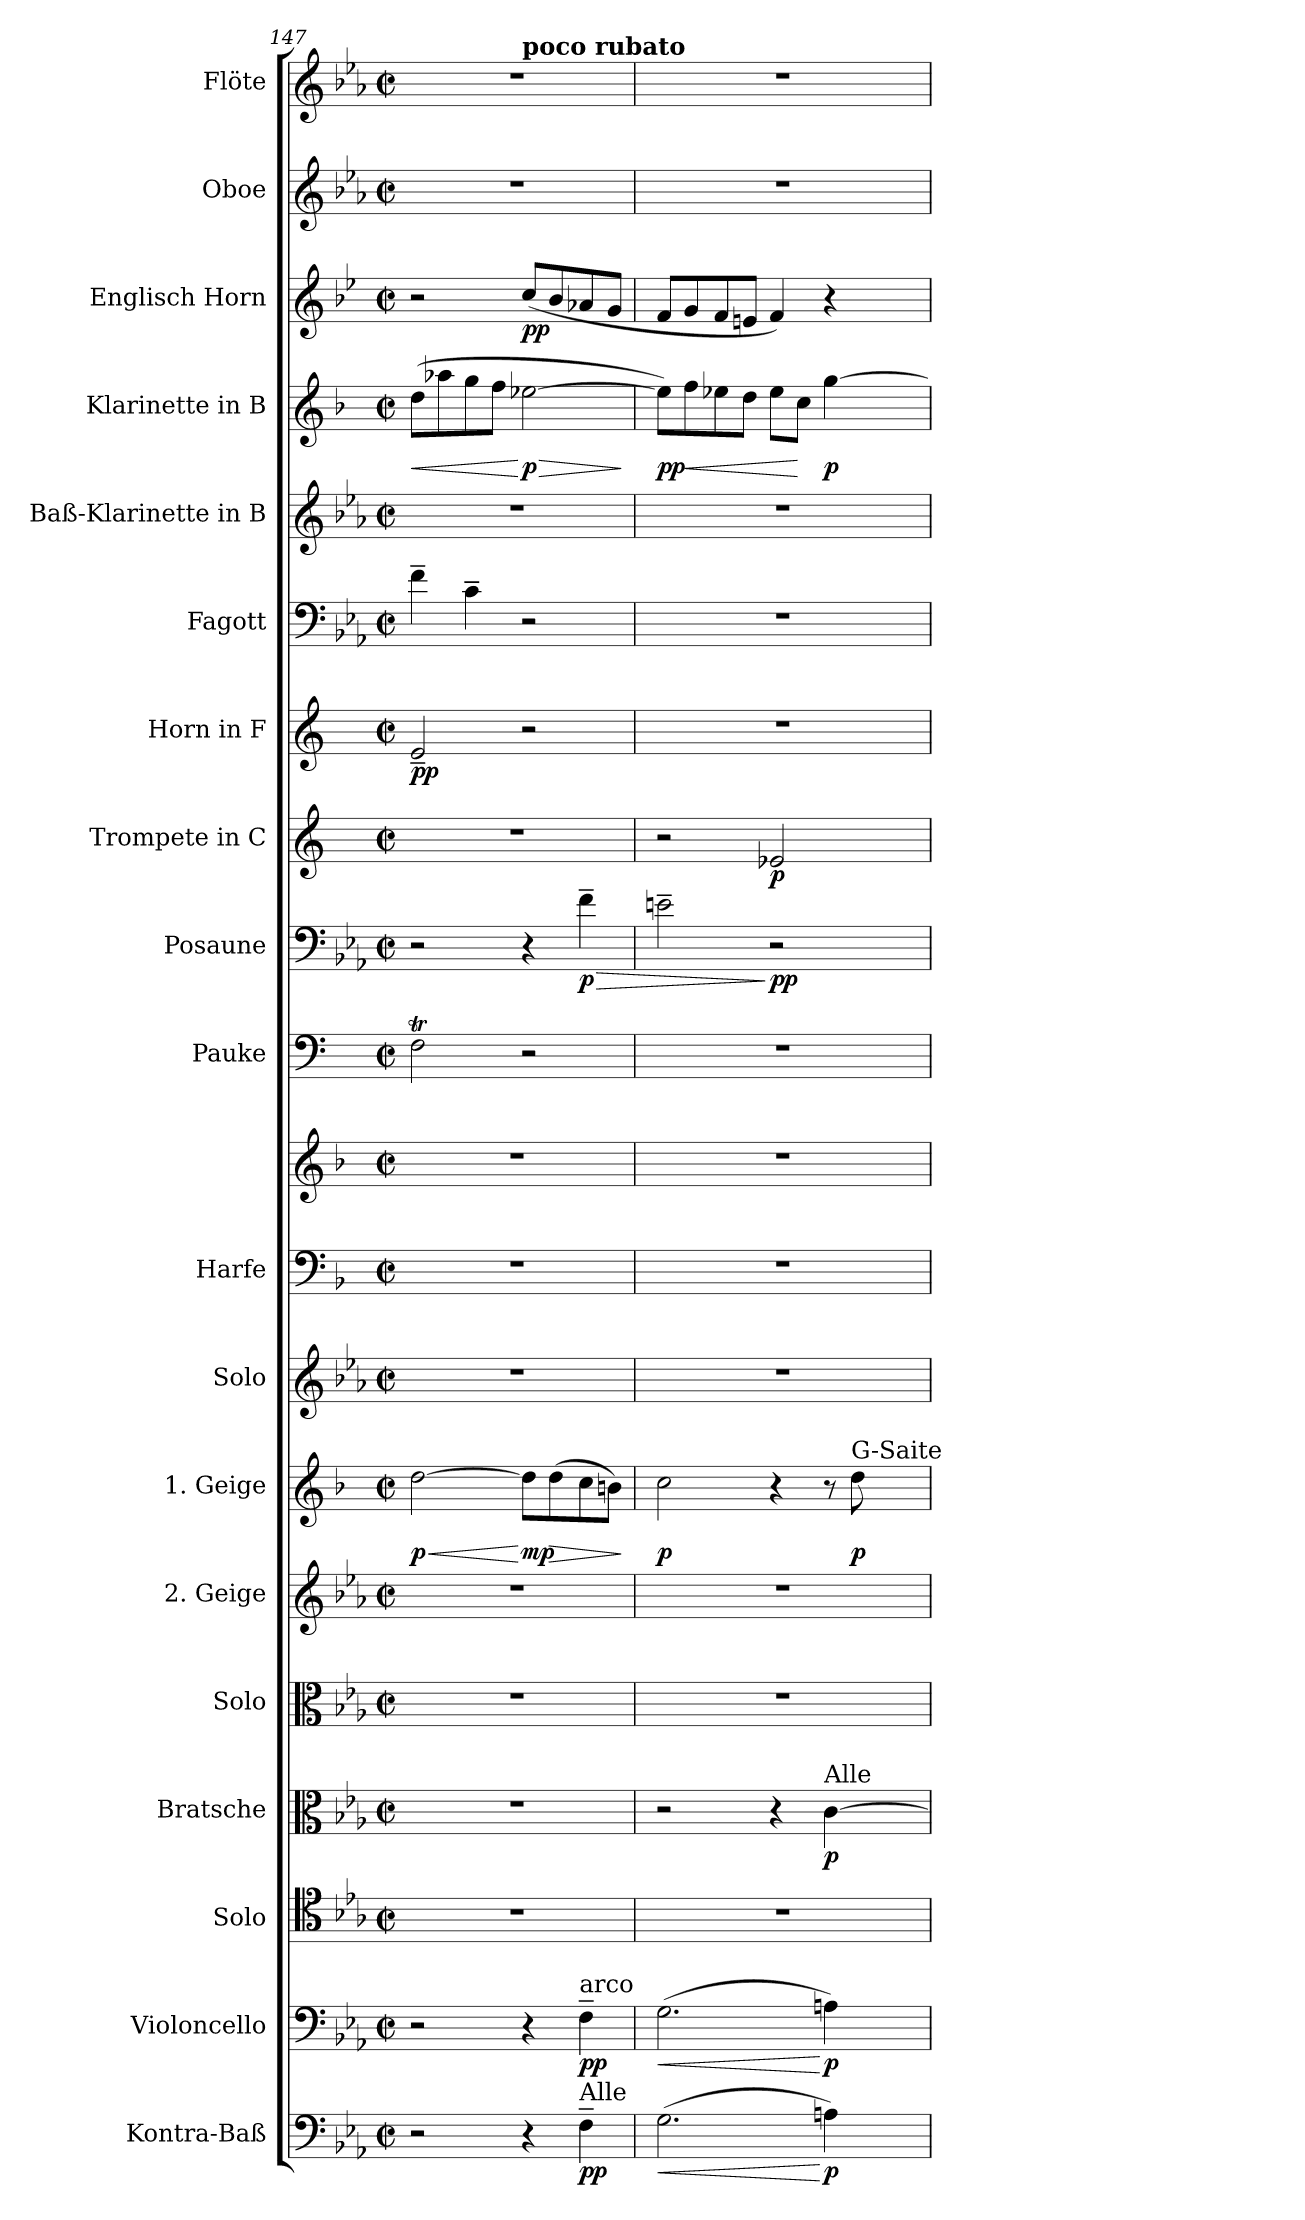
**kern	**dynam	**kern	**dynam	**kern	**kern	**dynam	**kern	**kern	**kern	**dynam	**kern	**kern	**kern	**kern	**kern	**dynam	**kern	**dynam	**kern	**dynam	**kern	**kern	**kern	**dynam	**kern	**dynam	**kern	**kern
*part19	*part19	*part18	*part18	*part17	*part16	*part16	*part15	*part14	*part13	*part13	*part12	*part11	*part11	*part10	*part9	*part9	*part8	*part8	*part7	*part7	*part6	*part5	*part4	*part4	*part3	*part3	*part2	*part1
*staff20	*staff20	*staff19	*staff19	*staff18	*staff17	*staff17	*staff16	*staff15	*staff14	*staff14	*staff13	*staff12	*staff11	*staff10	*staff9	*staff9	*staff8	*staff8	*staff7	*staff7	*staff6	*staff5	*staff4	*staff4	*staff3	*staff3	*staff2	*staff1
*I"Kontra-Baß	*	*I"Violoncello	*	*I"Solo	*I"Bratsche	*	*I"Solo	*I"2. Geige	*I"1. Geige	*	*I"Solo	*I"Harfe	*	*I"Pauke	*I"Posaune	*	*I"Trompete in C	*	*I"Horn in F	*	*I"Fagott	*I"Baß-Klarinette in B	*I"Klarinette in B	*	*I"Englisch Horn	*	*I"Oboe	*I"Flöte
*	*	*I'Vlc.	*	*I'Solo	*I'Br.	*	*I'Solo	*I'2. Gg	*I'1. Gg.	*	*I'Solo	*I'Hrf.	*	*I'Pk.	*I'Pos.	*	*I'Trp.	*	*I'Hr. F	*	*I'Fg.	*	*I'Kl. B	*	*I'E. H.	*	*I'Ob.	*I'Fl.
*clefF4	*	*clefF4	*	*clefC4	*clefC3	*	*clefC3	*clefG2	*clefG2	*	*clefG2	*clefF4	*clefG2	*clefF4	*clefF4	*	*clefG2	*	*clefG2	*	*clefF4	*clefG2	*clefG2	*	*clefG2	*	*clefG2	*clefG2
*ITrd7c12	*	*	*	*	*	*	*	*	*ITrd1c2	*	*	*ITrd1c2	*ITrd1c2	*	*	*	*	*	*ITrd4c7	*	*	*ITrd8c14	*ITrd1c2	*	*ITrd4c7	*	*	*
*k[b-e-a-]	*	*k[b-e-a-]	*	*k[b-e-a-]	*k[b-e-a-]	*	*k[b-e-a-]	*k[b-e-a-]	*k[b-e-a-]	*	*k[b-e-a-]	*k[b-e-a-]	*k[b-e-a-]	*k[]	*k[b-e-a-]	*	*k[]	*	*k[b-]	*	*k[b-e-a-]	*k[b-e-a-]	*k[b-e-a-]	*	*k[b-e-a-]	*	*k[b-e-a-]	*k[b-e-a-]
*M2/2	*	*M2/2	*	*M2/2	*M2/2	*	*M2/2	*M2/2	*M2/2	*	*M2/2	*M2/2	*M2/2	*M2/2	*M2/2	*	*M2/2	*	*M2/2	*	*M2/2	*M2/2	*M2/2	*	*M2/2	*	*M2/2	*M2/2
*met(c|)	*	*met(c|)	*	*met(c|)	*met(c|)	*	*met(c|)	*met(c|)	*met(c|)	*	*met(c|)	*met(c|)	*met(c|)	*met(c|)	*met(c|)	*	*met(c|)	*	*met(c|)	*	*met(c|)	*met(c|)	*met(c|)	*	*met(c|)	*	*met(c|)	*met(c|)
=147	=147	=147	=147	=147	=147	=147	=147	=147	=147	=147	=147	=147	=147	=147	=147	=147	=147	=147	=147	=147	=147	=147	=147	=147	=147	=147	=147	=147
!	!	!	!	!	!	!	!	!	!	!LO:HP:b	!	!	!	!	!	!	!	!	!	!	!	!	!	!LO:HP:b	!	!	!	!
!	!	!	!	!	!	!	!	!	!	!LO:DY:n=1:b	!	!	!	!	!	!	!	!	!	!LO:DY:b	!	!	!	!	!	!	!	!
*	*	*	*	*	*	*	*	*	*	*	*	*	*	*	*	*	*	*	*	*	*	*	*	*	*	*	*	*^
2r	.	2r	.	1r	1r	.	1r	1r	[2cc\	< p	1r	1r	1r	2FT\	2r	.	1r	.	2A~/	pp	4f~\	1r	(>8cc\L	<	2r	.	1r	1r	2ryy
.	.	.	.	.	.	.	.	.	.	.	.	.	.	.	.	.	.	.	.	.	.	.	8gg-X\	.	.	.	.	.	.
.	.	.	.	.	.	.	.	.	.	.	.	.	.	.	.	.	.	.	.	.	4c~\	.	8ff\	.	.	.	.	.	.
.	.	.	.	.	.	.	.	.	.	.	.	.	.	.	.	.	.	.	.	.	.	.	8ee-\J	.	.	.	.	.	.
!	!	!	!	!	!	!	!	!	!	!	!	!	!	!	!	!	!	!	!	!	!	!	!	!	!	!	!	!	!LO:TX:B:t=poco rubato
!	!	!	!	!	!	!	!	!	!	!LO:DY:n=2:b	!	!	!	!	!	!	!	!	!	!	!	!	!	!LO:HP:n=1:b	!	!	!	!	!
!	!	!	!	!	!	!	!	!	!	!	!	!	!	!	!	!	!	!	!	!	!	!	!	!LO:DY:n=1:b	!	!LO:DY:b	!	!	!
4r	.	4r	.	.	.	.	.	.	8cc\L]	[ mp	.	.	.	2r	4r	.	.	.	2r	.	2r	.	[2dd-X\	[ > p	(<8f/L	pp	.	.	2ryy
!	!	!	!	!	!	!	!	!	!	!LO:HP:b	!	!	!	!	!	!	!	!	!	!	!	!	!	!	!	!	!	!	!
.	.	.	.	.	.	.	.	.	(>8cc\	>	.	.	.	.	.	.	.	.	.	.	.	.	.	.	8e-/	.	.	.	.
!	!	!LO:TX:a:t=arco	!	!	!	!	!	!	!	!	!	!	!	!	!	!	!	!	!	!	!	!	!	!	!	!	!	!	!
!LO:TX:a:t=Alle	!	!	!	!	!	!	!	!	!	!	!	!	!	!	!	!	!	!	!	!	!	!	!	!	!	!	!	!	!
!	!LO:DY:b	!	!LO:DY:b	!	!	!	!	!	!	!	!	!	!	!	!	!LO:HP:b	!	!	!	!	!	!	!	!	!	!	!	!	!
!	!	!	!	!	!	!	!	!	!	!	!	!	!	!	!	!LO:DY:n=1:b	!	!	!	!	!	!	!	!	!	!	!	!	!
4FF~\	pp	4F~\	pp	.	.	.	.	.	8b-\	.	.	.	.	.	4f~\	> p	.	.	.	.	.	.	.	.	8d-X/	.	.	.	.
.	.	.	.	.	.	.	.	.	8an\J)	.	.	.	.	.	.	.	.	.	.	.	.	.	.	.	8c/J	.	.	.	.
.	.	.	.	.	.	.	.	.	.	]	.	.	.	.	.	.	.	.	.	.	.	.	.	]	.	.	.	.	.
=148	=148	=148	=148	=148	=148	=148	=148	=148	=148	=148	=148	=148	=148	=148	=148	=148	=148	=148	=148	=148	=148	=148	=148	=148	=148	=148	=148	=148	=148
!	!LO:HP:b	!	!LO:HP:b	!	!	!	!	!	!	!LO:DY:b	!	!	!	!	!	!	!	!	!	!	!	!	!	!LO:DY:b	!	!	!	!	!
*	*	*	*	*	*	*	*	*	*	*	*	*	*	*	*	*	*	*	*	*	*	*	*	*	*	*	*	*v	*v
(>2.GG\	<	(>2.G\	<	1r	2r	.	1r	1r	2b-\	p	1r	1r	1r	1r	2en~\	.	2r	.	1r	.	1r	1r	8dd-\L])	pp	8B-/L	.	1r	1r
!	!	!	!	!	!	!	!	!	!	!	!	!	!	!	!	!	!	!	!	!	!	!	!	!LO:HP:b	!	!	!	!
.	.	.	.	.	.	.	.	.	.	.	.	.	.	.	.	.	.	.	.	.	.	.	8ee-\	<	8c/	.	.	.
.	.	.	.	.	.	.	.	.	.	.	.	.	.	.	.	.	.	.	.	.	.	.	8dd-X\	.	8B-/	.	.	.
.	.	.	.	.	.	.	.	.	.	.	.	.	.	.	.	.	.	.	.	.	.	.	8cc\J	.	8An/J	.	.	.
!	!	!	!	!	!	!	!	!	!	!	!	!	!	!	!	!LO:DY:n=1:b	!	!LO:DY:b	!	!	!	!	!	!	!	!	!	!
.	.	.	.	.	4r	.	.	.	4r	.	.	.	.	.	2r	] pp	2e-X/	p	.	.	.	.	8dd-\L	.	4B-/)	.	.	.
.	.	.	.	.	.	.	.	.	.	.	.	.	.	.	.	.	.	.	.	.	.	.	8b-\J	[	.	.	.	.
!	!	!	!	!	!LO:TX:a:t=Alle	!	!	!	!	!	!	!	!	!	!	!	!	!	!	!	!	!	!	!	!	!	!	!
!	!LO:DY:n=1:b	!	!LO:DY:n=1:b	!	!	!LO:DY:b	!	!	!	!	!	!	!	!	!	!	!	!	!	!	!	!	!	!LO:DY:b	!	!	!	!
4AAn\)	[ p	4An\)	[ p	.	[4c\	p	.	.	8r	.	.	.	.	.	.	.	.	.	.	.	.	.	[4ff\	p	4r	.	.	.
!	!	!	!	!	!	!	!	!	!LO:TX:a:t=G-Saite	!	!	!	!	!	!	!	!	!	!	!	!	!	!	!	!	!	!	!
!	!	!	!	!	!	!	!	!	!	!LO:DY:b	!	!	!	!	!	!	!	!	!	!	!	!	!	!	!	!	!	!
.	.	.	.	.	.	.	.	.	8cc\	p	.	.	.	.	.	.	.	.	.	.	.	.	.	.	.	.	.	.
=	=	=	=	=	=	=	=	=	=	=	=	=	=	=	=	=	=	=	=	=	=	=	=	=	=	=	=	=
*-	*-	*-	*-	*-	*-	*-	*-	*-	*-	*-	*-	*-	*-	*-	*-	*-	*-	*-	*-	*-	*-	*-	*-	*-	*-	*-	*-	*-
